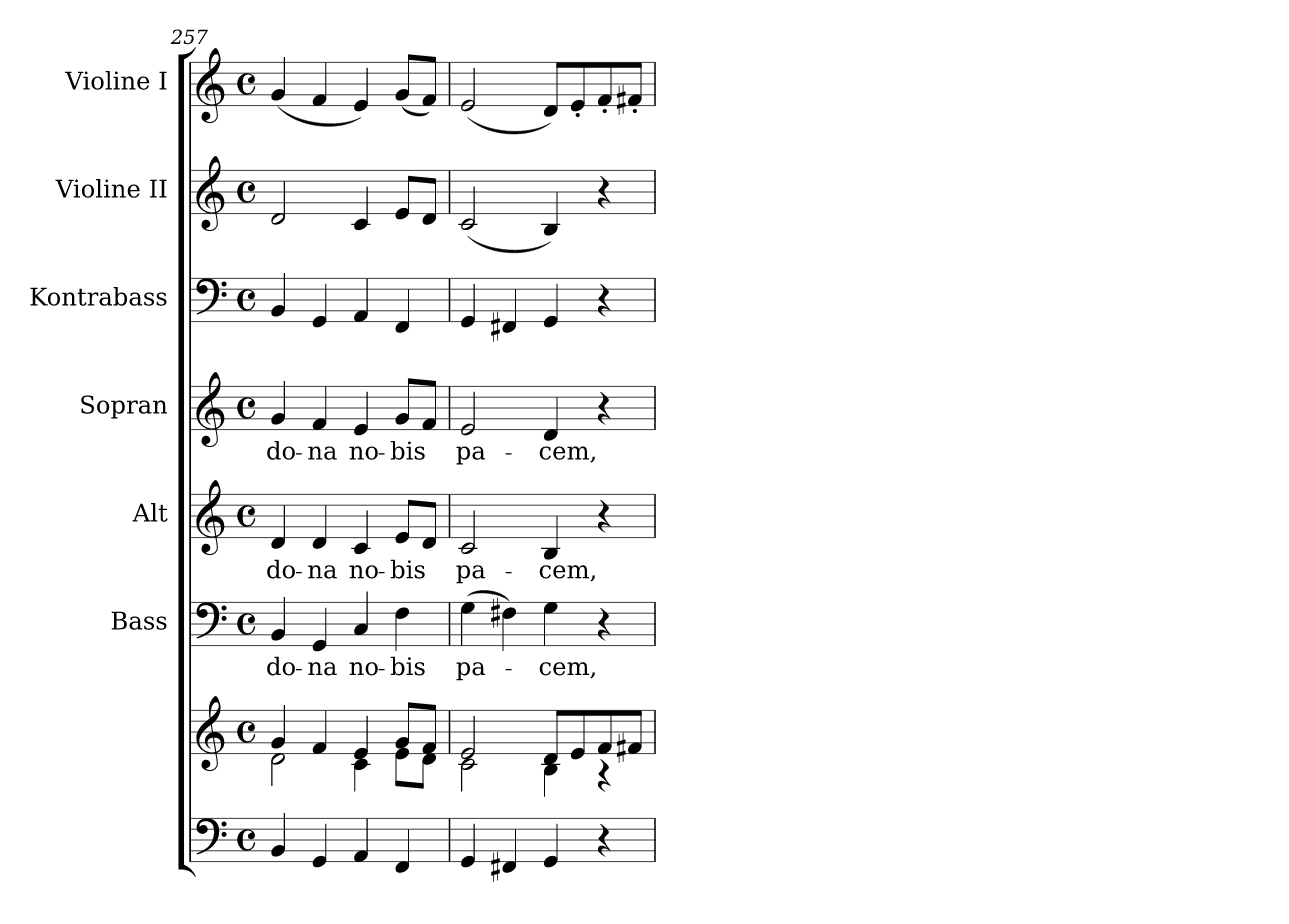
**kern	**kern	**kern	**text	**kern	**text	**kern	**text	**kern	**kern	**kern
*part7	*part7	*part6	*part6	*part5	*part5	*part4	*part4	*part3	*part2	*part1
*staff8	*staff7	*staff6	*staff6	*staff5	*staff5	*staff4	*staff4	*staff3	*staff2	*staff1
*	*	*I"Bass	*	*I"Alt	*	*I"Sopran	*	*I"Kontrabass	*I"Violine II	*I"Violine I
*	*	*I'B.	*	*I'A.	*	*I'S.	*	*I'Kb.	*I'Vl. II	*I'Vl. I
*clefF4	*clefG2	*clefF4	*	*clefG2	*	*clefG2	*	*clefF4	*clefG2	*clefG2
*	*	*	*	*	*	*	*	*ITrd7c12	*	*
*k[]	*k[]	*k[]	*	*k[]	*	*k[]	*	*k[]	*k[]	*k[]
*C:	*C:	*C:	*	*C:	*	*C:	*	*C:	*C:	*C:
*M4/4	*M4/4	*M4/4	*	*M4/4	*	*M4/4	*	*M4/4	*M4/4	*M4/4
*met(c)	*met(c)	*met(c)	*	*met(c)	*	*met(c)	*	*met(c)	*met(c)	*met(c)
=257	=257	=257	=257	=257	=257	=257	=257	=257	=257	=257
*	*^	*	*	*	*	*	*	*	*	*
!	!	!	!	!LO:LY:b	!	!LO:LY:b	!	!LO:LY:b	!	!	!
4BB/	4g/	2d\	4BB/	do-	4d/	do-	4g/	do-	4BBB/	2d/	(<4g/
!	!	!	!	!LO:LY:b	!	!LO:LY:b	!	!LO:LY:b	!	!	!
4GG/	4f/	.	4GG/	-na	4d/	-na	4f/	-na	4GGG/	.	4f/
!	!	!	!	!LO:LY:b	!	!LO:LY:b	!	!LO:LY:b	!	!	!
4AA/	4e/	4c\	4C/	no-	4c/	no-	4e/	no-	4AAA/	4c/	4e/)
!	!	!	!	!LO:LY:b	!	!LO:LY:b	!	!LO:LY:b	!	!	!
4FF/	8g/L	8e\L	4F\	-bis	8e/L	-bis	8g/L	-bis	4FFF/	8e/L	(<8g/L
.	8f/J	8d\J	.	.	8d/J	.	8f/J	.	.	8d/J	8f/J)
=258	=258	=258	=258	=258	=258	=258	=258	=258	=258	=258	=258
!	!	!	!	!LO:LY:b	!	!LO:LY:b	!	!LO:LY:b	!	!	!
4GG/	2e/	2c\	(>4G\	pa-	2c/	pa-	2e/	pa-	4GGG/	(<2c/	(<2e/
4FF#X/	.	.	4F#X\)	.	.	.	.	.	4FFF#X/	.	.
!	!	!	!	!LO:LY:b	!	!LO:LY:b	!	!LO:LY:b	!	!	!
4GG/	8d/L	4B\	4G\	-cem,	4B/	-cem,	4d/	-cem,	4GGG/	4B/)	8d/L)
.	8e/	.	.	.	.	.	.	.	.	.	8e'</
4r	8f/	4rA	4r	.	4r	.	4r	.	4r	4r	8f'</
.	8f#X/J	.	.	.	.	.	.	.	.	.	8f#X'</J
*	*v	*v	*	*	*	*	*	*	*	*	*
=	=	=	=	=	=	=	=	=	=	=
*-	*-	*-	*-	*-	*-	*-	*-	*-	*-	*-
